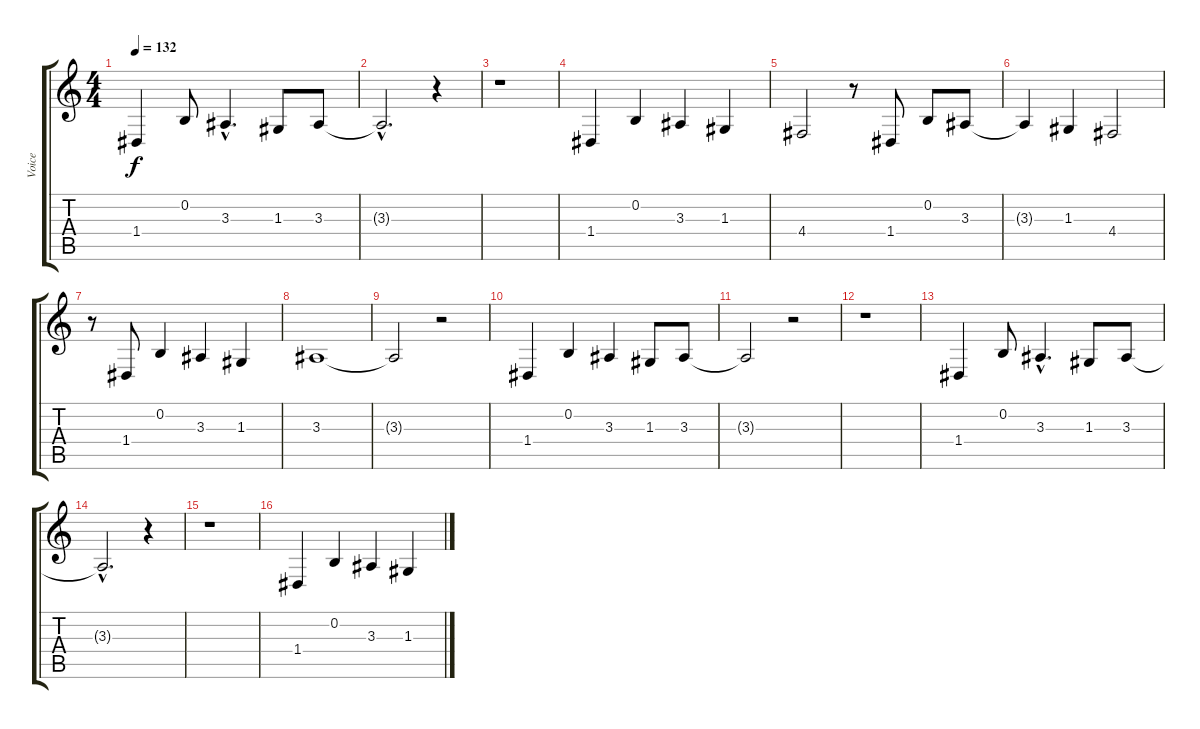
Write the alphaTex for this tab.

\track ("Voice" "Voice") {instrument englishhorn}
\staff {score tabs}
\tuning (E4 B3 G3 D3 A2 E2) {hide}
\ts (4 4)
\tempo 132
\clef g2
\ks c
1.4.4{dy f} 0.2.8 3.3{hac}.4{d} 1.3.8 3.3.8 |
3.3{hac t}.2{d} r.4 |
r.1 |
1.4.4 0.2.4 3.3.4 1.3.4 |
4.4.2 r.8 1.4.8 0.2.8 3.3.8 |
3.3{t}.4 1.3.4 4.4.2 |
r.8 1.4.8 0.2.4 3.3.4 1.3.4 |
3.3.1 |
3.3{t}.2 r.2 |
1.4.4 0.2.4 3.3.4 1.3.8 3.3.8 |
3.3{t}.2 r.2 |
r.1 |
1.4.4 0.2.8 3.3{hac}.4{d} 1.3.8 3.3.8 |
3.3{hac t}.2{d} r.4 |
r.1 |
1.4.4 0.2.4 3.3.4 1.3.4
